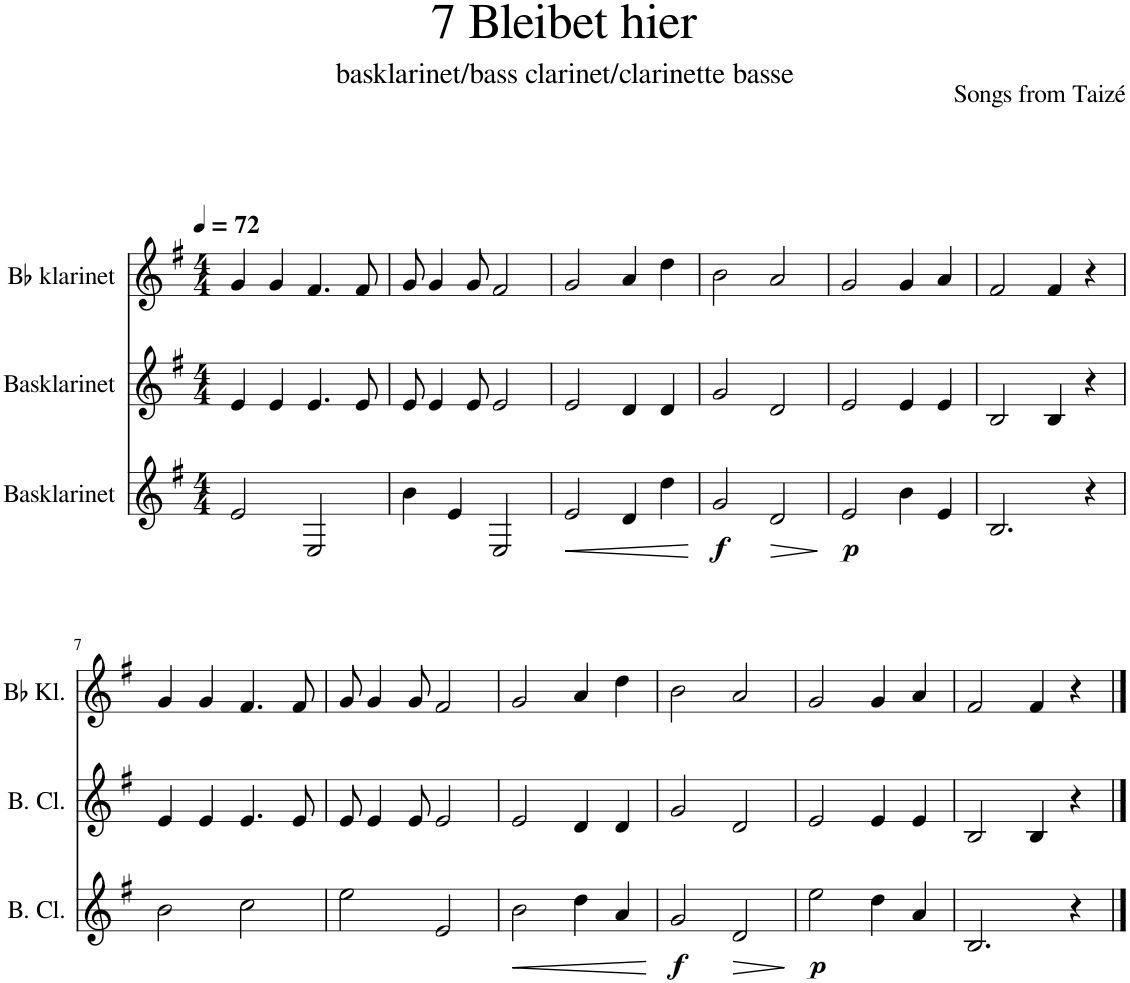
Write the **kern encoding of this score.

**kern	**dynam	**kern	**kern
*part3	*part3	*part2	*part1
*staff3	*staff3	*staff2	*staff1
*I"Basklarinet	*	*I"Basklarinet	*I"Bb klarinet
*	*	*	*I'Bb Kl.
*clefG2	*	*clefG2	*clefG2
*Trd8c14	*	*Trd8c14	*Trd1c2
*k[f#]	*	*k[f#]	*k[f#]
*M4/4	*	*M4/4	*M4/4
*MM72	*	*MM72	*MM72
=1	=1	=1	=1
2e/	.	4e/	4g/
.	.	4e/	4g/
2E/	.	4.e/	4.f#/
.	.	8e/	8f#/
=2	=2	=2	=2
4b\	.	8e/	8g/
.	.	4e/	4g/
4e/	.	.	.
.	.	8e/	8g/
2E/	.	2e/	2f#/
=3	=3	=3	=3
!	!LO:HP:b	!	!
2e/	<	2e/	2g/
4d/	.	4d/	4a/
4dd\	.	4d/	4dd\
.	[	.	.
=4	=4	=4	=4
!	!LO:DY:b	!	!
2g/	f	2g/	2b\
!	!LO:HP:b	!	!
2d/	>	2d/	2a/
.	]	.	.
=5	=5	=5	=5
!	!LO:DY:b	!	!
2e/	p	2e/	2g/
4b\	.	4e/	4g/
4e/	.	4e/	4a/
=6	=6	=6	=6
2.B/	.	2B/	2f#/
.	.	4B/	4f#/
4r	.	4r	4r
!!LO:LB:g=z
=7	=7	=7	=7
2b\	.	4e/	4g/
.	.	4e/	4g/
2cc\	.	4.e/	4.f#/
.	.	8e/	8f#/
=8	=8	=8	=8
2ee\	.	8e/	8g/
.	.	4e/	4g/
.	.	8e/	8g/
2e/	.	2e/	2f#/
=9	=9	=9	=9
!	!LO:HP:b	!	!
2b\	<	2e/	2g/
4dd\	.	4d/	4a/
4a/	.	4d/	4dd\
.	[	.	.
=10	=10	=10	=10
!	!LO:DY:b	!	!
2g/	f	2g/	2b\
!	!LO:HP:b	!	!
2d/	>	2d/	2a/
.	]	.	.
=11	=11	=11	=11
!	!LO:DY:b	!	!
2ee\	p	2e/	2g/
4dd\	.	4e/	4g/
4a/	.	4e/	4a/
=12	=12	=12	=12
2.B/	.	2B/	2f#/
.	.	4B/	4f#/
4r	.	4r	4r
==	==	==	==
*-	*-	*-	*-
